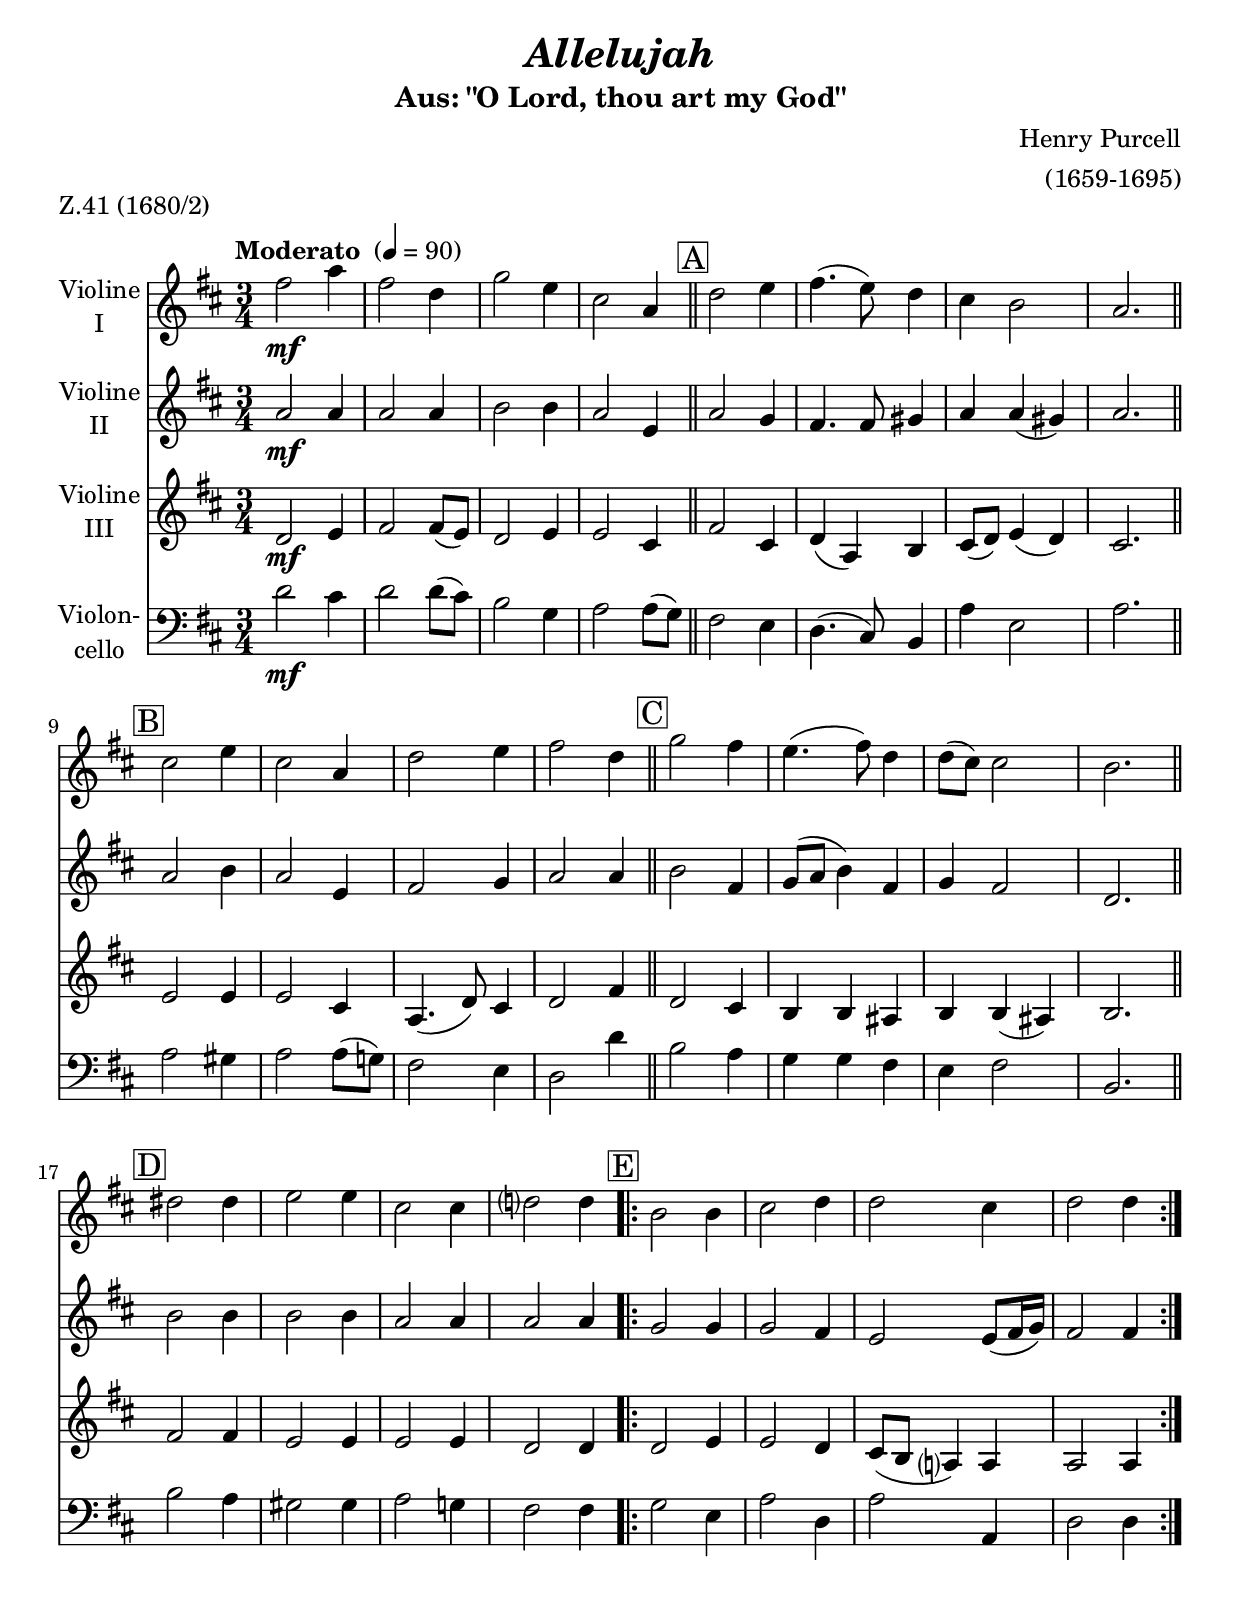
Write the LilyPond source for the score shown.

\version "2.14.2"
\include "deutsch.ly"

#(set-global-staff-size 22)

\header {
  title     = \markup \bold \italic "Allelujah"
  subtitle  = "Aus: \"O Lord, thou art my God\""
  composer  = "Henry Purcell"
  arranger  = "(1659-1695)"
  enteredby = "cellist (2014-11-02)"
  piece     = "Z.41 (1680/2)"
}

voiceconsts = {
  \key g \major
  \time 3/4
  \tempo "Moderato " 4=90
  \numericTimeSignature
  \compressFullBarRests
  % \set tupletSpannerDuration = #(ly:make-moment 1 2)
}

mifl = "clarinet"
mist = "string ensemble 1"
miba = "drawbar organ"

boxa = { \bar "||" \mark \markup \box "A" }
boxb = { \bar "||" \mark \markup \box "B" }
boxc = { \bar "||" \mark \markup \box "C" }
boxd = { \bar "||" \mark \markup \box "D" }
boxe = \mark \markup \box "E"

\include "v1.ily"
vb = \relative c' {
   \voiceconsts

   d2\mf d4
   d2 d4
   e2 e4
   d2 a4 \boxa
   d2 c4

   h4. h8 cis4
   d d( cis)
   d2. \boxb
   d2 e4
   d2 a4

   h2 c4
   d2 d4 \boxc
   e2 h4
   c8( d e4) h
   c h2

   g2. \boxd
   e'2 e4
   e2 e4
   d2 d4
   d2 d4 \boxe
   \repeat volta 2 {
     c2 c4
     c2 h4

     a2 a8( h16 c)
     h2 h4
   }
}

vc = \relative c' {
   \voiceconsts

   g2\mf a4
   h2 h8( a)
   g2 a4
   a2 fis4 \boxa
   h2 fis4

   g( d) e
   fis8( g) a4( g)
   fis2. \boxb
   a2 a4
   a2 fis4

   d4.( g8) fis4
   g2 h4 \boxc
   g2 fis4
   e e dis
   e e( dis)

   e2. \boxd
   h'2 h4
   a2 a4
   a2 a4
   g2 g4 \boxe
   \repeat volta 2 {
     g2 a4
     a2 g4

     fis8( e d?4) d
     d2 d4
   }
}

vd = \relative c' {
   \voiceconsts
   \clef "bass"

   g2\mf fis4
   g2 g8( fis)
   e2 c4
   d2 d8( c) \boxa
   h2 a4

   g4.( fis8) e4
   d' a2
   d2. \boxb
   d2 cis4
   d2 d8( c!)

   h2 a4
   g2 g'4 \boxc
   e2 d4
   c c h
   a h2

   e,2. \boxd
   e'2 d4
   cis2 cis4
   d2 c!4
   h2 h4 \boxe
   \repeat volta 2 {
     c2 a4
     d2 g,4

     d'2 d,4
     g2 g4
   }
}


music = <<
      \new Staff {
        \set Staff.midiInstrument = \mist
        \set Staff.instrumentName = \markup \center-column { "Violine" "I" }
        \transpose g d' { \va }
      }

      \new Staff {
        \set Staff.midiInstrument = \mist
        \set Staff.instrumentName = \markup \center-column { "Violine" "II" }
        \transpose g d' { \vb }
      }

      \new Staff {
        \set Staff.midiInstrument = \mist
        \set Staff.instrumentName = \markup \center-column { "Violine" "III" }
        \transpose g d' { \vc }
      }

      \new Staff {
        \set Staff.midiInstrument = \miba
        \set Staff.instrumentName = \markup \center-column { "Violon-" "cello" }
        \transpose g d' { \vd }
      }
>>

\book {
  \score {
   \music
    \layout {}
  }

  \score {
    \unfoldRepeats \music

    \midi {
      \context {
        \Score
      }
    }
  }
}
